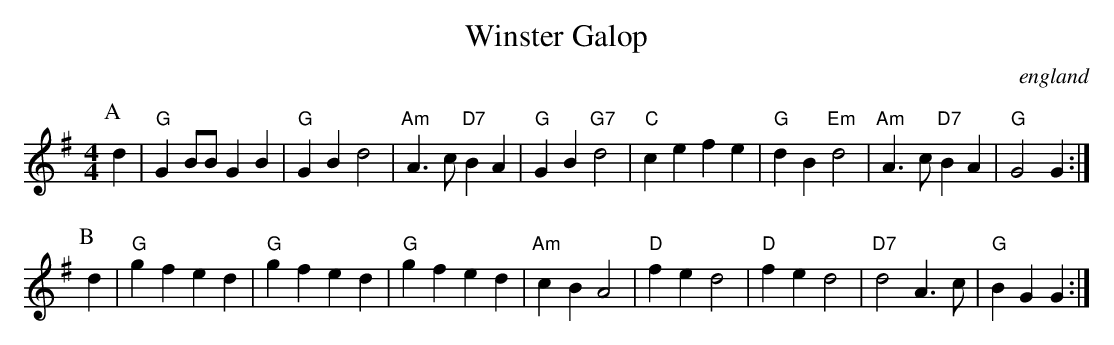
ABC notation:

X:1
T:Winster Galop
O:england
M:4/4
L:1/4
K:G
P:A
d|"G"GB/2B/2 GB|"G"GB d2|"Am"A3/2c/2 "D7"BA|"G"GB "G7"d2|"C"ce fe|"G"dB "Em"d2\
|"Am"A3/2c/2 "D7"BA|"G"G2 G:|
P:B
d|"G"gf ed|"G"gf ed|"G"gf ed|"Am"cB A2|"D"fe d2|"D"fe d2|"D7"d2 A3/2c/2|\
"G"BG G:|
